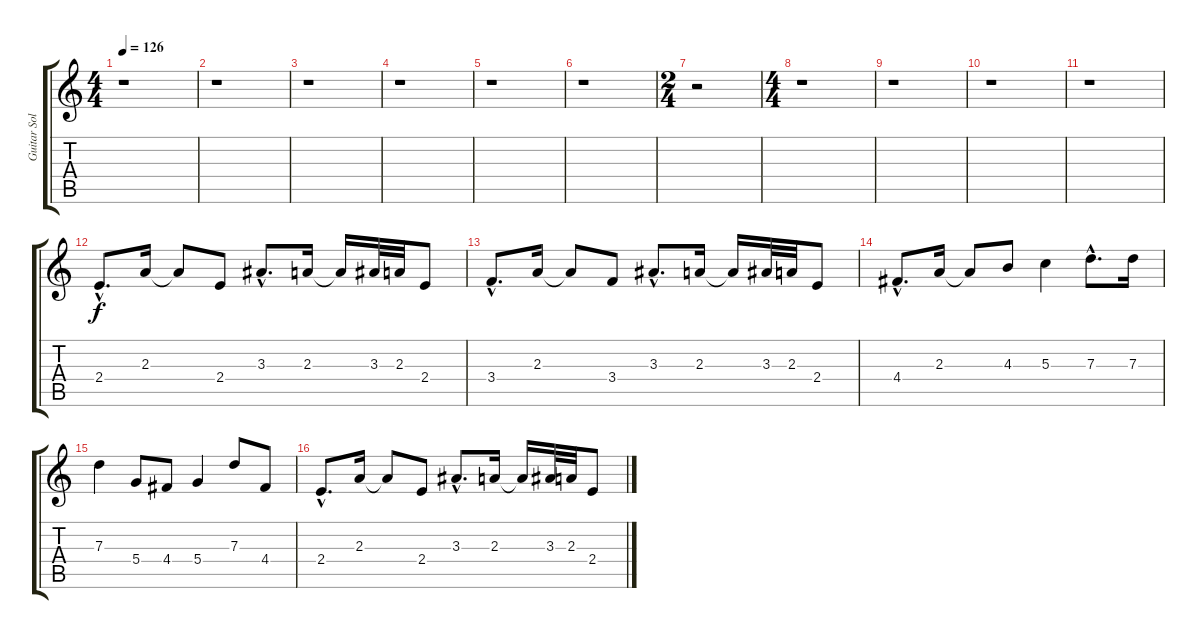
\track ("Guitar Solo" "Guitar Sol") {instrument overdrivenguitar}
\staff {score tabs}
\tuning (E4 B3 G3 D3 A2 E2) {hide}
\ts (4 4)
\tempo 126
\clef g2
\ks c
r.1{dy f} |
r.1 |
r.1 |
r.1 |
r.1 |
r.1 |
\ts (2 4)
r.2 |
\ts (4 4)
r.1 |
r.1 |
r.1 |
r.1 |
2.4{hac}.8{d} 2.3.16 2.3{t}.8 2.4.8 3.3{hac}.8{d} 2.3.16 2.3{t}.16 3.3.32 2.3.32 2.4.8 |
3.4{hac}.8{d} 2.3.16 2.3{t}.8 3.4.8 3.3{hac}.8{d} 2.3.16 2.3{t}.16 3.3.32 2.3.32 2.4.8 |
4.4{hac}.8{d} 2.3.16 2.3{t}.8 4.3.8 5.3.4 7.3{hac}.8{d} 7.3.16 |
7.3.4 5.4.8 4.4.8 5.4.4 7.3.8 4.4.8 |
2.4{hac}.8{d} 2.3.16 2.3{t}.8 2.4.8 3.3{hac}.8{d} 2.3.16 2.3{t}.16 3.3.32 2.3.32 2.4.8
